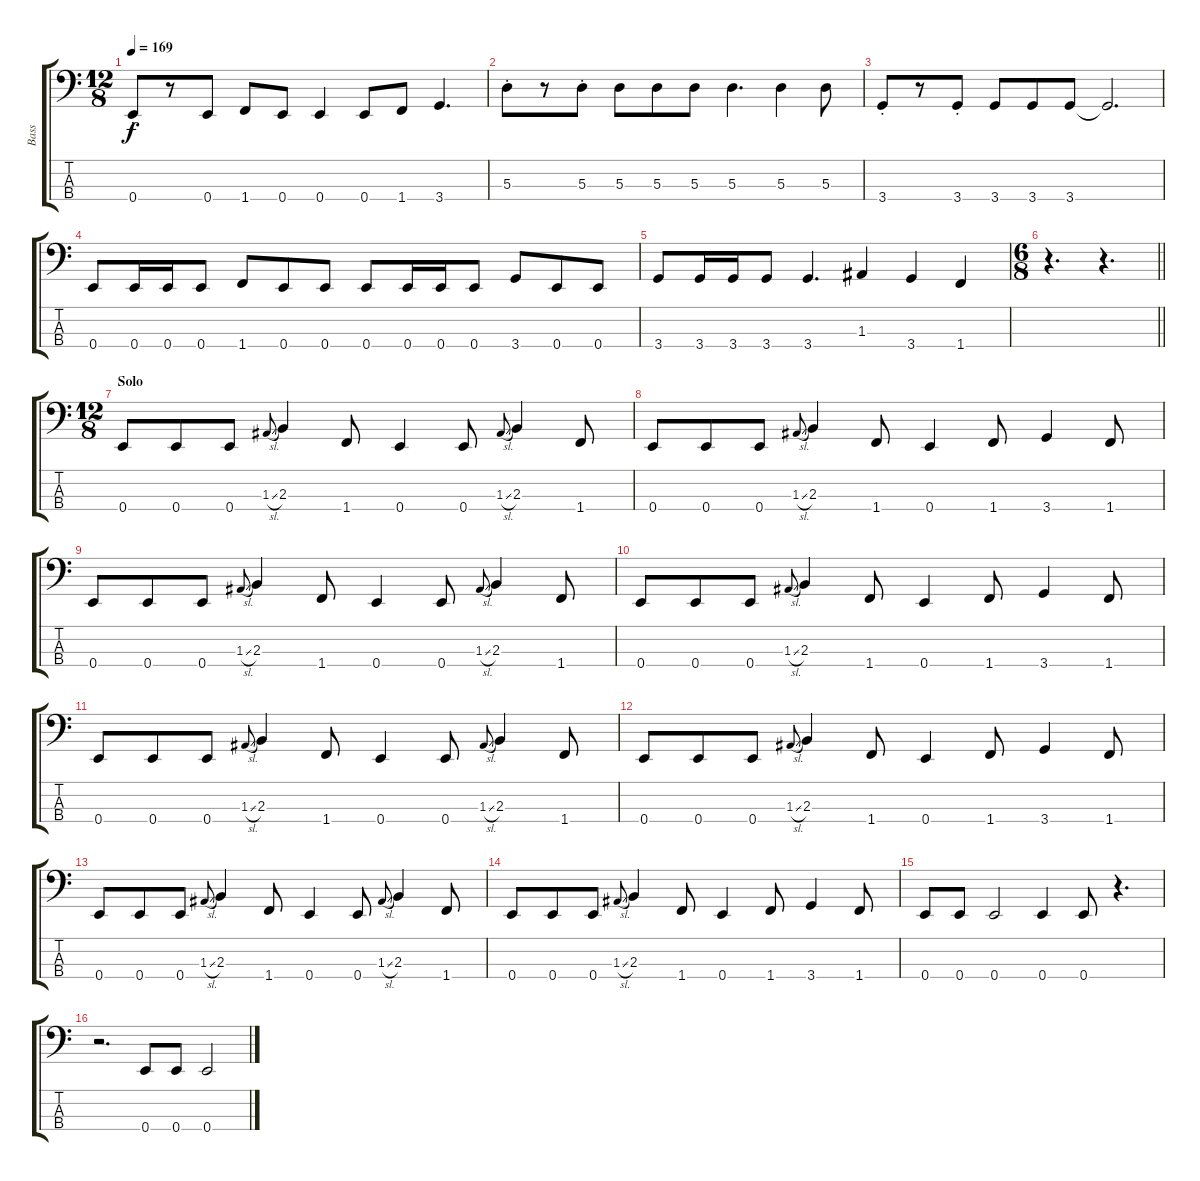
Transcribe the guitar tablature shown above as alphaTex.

\track ("Bass" "Bass") {instrument electricbassfinger}
\staff {score tabs}
\tuning (G2 D2 A1 E1) {hide}
\ts (12 8)
\tempo 169
\clef f4
\ks c
0.4{st}.8{dy f} r.8 0.4.8 1.4.8 0.4.8 0.4.4 0.4.8 1.4.8 3.4.4{d} |
5.3{st}.8 r.8 5.3{st}.8 5.3.8 5.3.8 5.3.8 5.3.4{d} 5.3.4 5.3.8 |
3.4{st}.8 r.8 3.4{st}.8 3.4.8 3.4.8 3.4.8 3.4{t}.2{d} |
0.4.8 0.4.16 0.4.16 0.4.8 1.4.8 0.4.8 0.4.8 0.4.8 0.4.16 0.4.16 0.4.8 3.4.8 0.4.8 0.4.8 |
3.4.8 3.4.16 3.4.16 3.4.8 3.4.4{d} 1.3.4 3.4.4 1.4.4 |
\ts (6 8)
\barLineRight lightlight
r.4{d} r.4{d} |
\ts (12 8)
\section ("" "Solo")
0.4.8 0.4.8 0.4.8 1.3{sl}.8{gr onbeat} 2.3.4 1.4.8 0.4.4 0.4.8 1.3{sl}.8{gr onbeat} 2.3.4 1.4.8 |
0.4.8 0.4.8 0.4.8 1.3{sl}.8{gr onbeat} 2.3.4 1.4.8 0.4.4 1.4.8 3.4.4 1.4.8 |
0.4.8 0.4.8 0.4.8 1.3{sl}.8{gr onbeat} 2.3.4 1.4.8 0.4.4 0.4.8 1.3{sl}.8{gr onbeat} 2.3.4 1.4.8 |
0.4.8 0.4.8 0.4.8 1.3{sl}.8{gr onbeat} 2.3.4 1.4.8 0.4.4 1.4.8 3.4.4 1.4.8 |
0.4.8 0.4.8 0.4.8 1.3{sl}.8{gr onbeat} 2.3.4 1.4.8 0.4.4 0.4.8 1.3{sl}.8{gr onbeat} 2.3.4 1.4.8 |
0.4.8 0.4.8 0.4.8 1.3{sl}.8{gr onbeat} 2.3.4 1.4.8 0.4.4 1.4.8 3.4.4 1.4.8 |
0.4.8 0.4.8 0.4.8 1.3{sl}.8{gr onbeat} 2.3.4 1.4.8 0.4.4 0.4.8 1.3{sl}.8{gr onbeat} 2.3.4 1.4.8 |
0.4.8 0.4.8 0.4.8 1.3{sl}.8{gr onbeat} 2.3.4 1.4.8 0.4.4 1.4.8 3.4.4 1.4.8 |
0.4.8 0.4.8 0.4.2 0.4.4 0.4.8 r.4{d} |
r.2{d} 0.4.8 0.4.8 0.4.2
